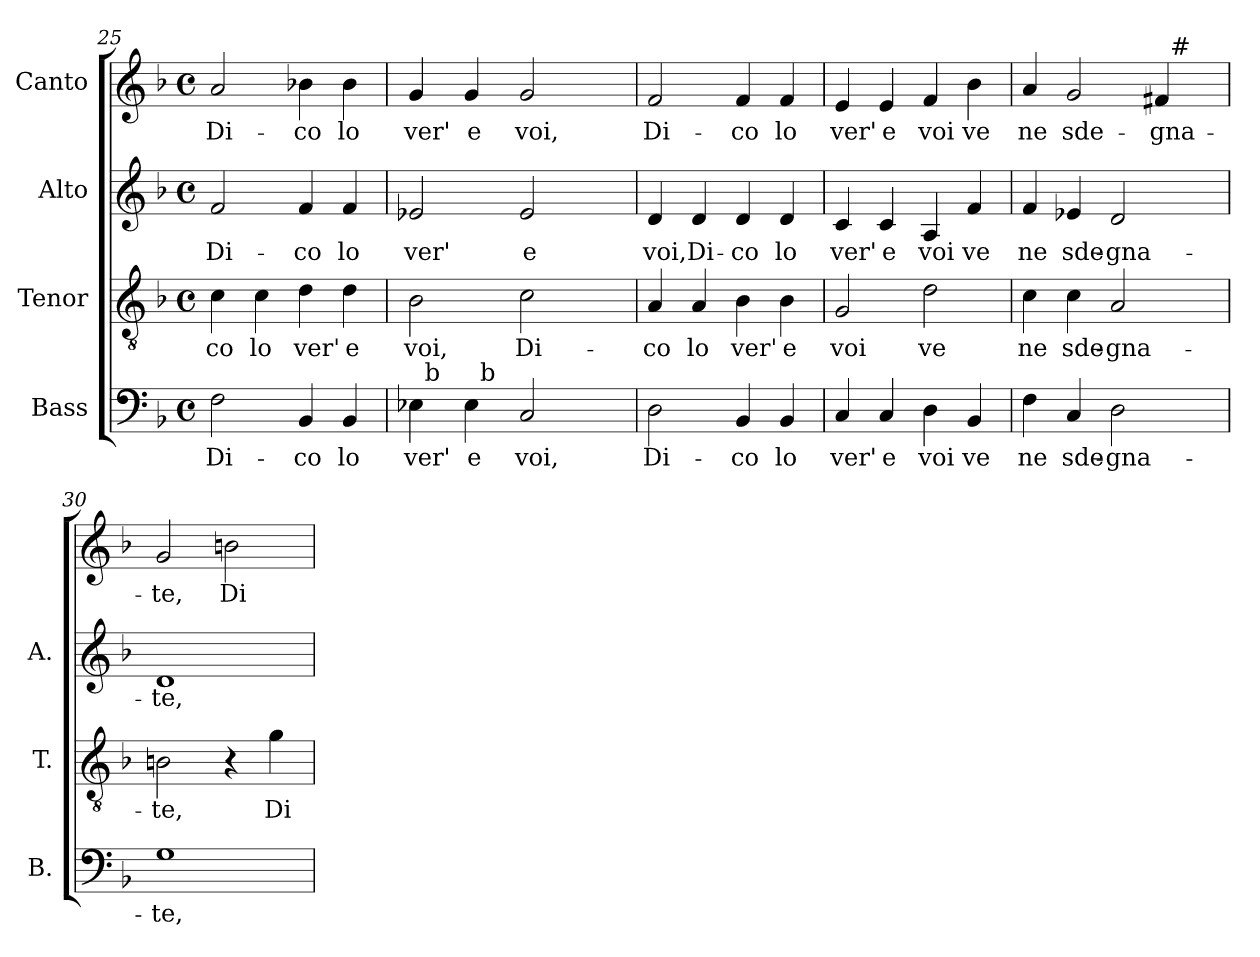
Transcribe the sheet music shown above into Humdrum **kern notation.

**kern	**text	**kern	**text	**kern	**text	**kern	**text
*part4	*part4	*part3	*part3	*part2	*part2	*part1	*part1
*staff4	*staff4	*staff3	*staff3	*staff2	*staff2	*staff1	*staff1
*I"Bass	*	*I"Tenor	*	*I"Alto	*	*I"Canto	*
*I'B.	*	*I'T.	*	*I'A.	*	*	*
*clefF4	*	*clefGv2	*	*clefG2	*	*clefG2	*
*	*	*ITrd7c12	*	*	*	*	*
*k[b-]	*	*k[b-]	*	*k[b-]	*	*k[b-]	*
*F:	*	*F:	*	*F:	*	*F:	*
*M4/4	*	*M4/4	*	*M4/4	*	*M4/4	*
*met(c)	*	*met(c)	*	*met(c)	*	*met(c)	*
=25	=25	=25	=25	=25	=25	=25	=25
!	!LO:LY:b:color=#000000	!	!	!	!	!	!
!	!	!	!LO:LY:b:color=#000000	!	!	!	!
!	!	!	!	!	!LO:LY:b:color=#000000	!	!
!	!	!	!	!	!	!	!LO:LY:b:color=#000000
2Fi\	Di-	4Ci\	-co	2fi/	Di-	2ai/	Di-
!	!	!	!LO:LY:b:color=#000000	!	!	!	!
.	.	4Ci\	lo	.	.	.	.
!	!LO:LY:b:color=#000000	!	!	!	!	!	!
!	!	!	!LO:LY:b:color=#000000	!	!	!	!
!	!	!	!	!	!LO:LY:b:color=#000000	!	!
!	!	!	!	!	!	!	!LO:LY:b:color=#000000
4BB-i/	-co	4Di\	ver'	4fi/	-co	4b-Xi\	-co
!	!LO:LY:b:color=#000000	!	!	!	!	!	!
!	!	!	!LO:LY:b:color=#000000	!	!	!	!
!	!	!	!	!	!LO:LY:b:color=#000000	!	!
!	!	!	!	!	!	!	!LO:LY:b:color=#000000
4BB-i/	lo	4Di\	e	4fi/	lo	4b-i\	lo
=26	=26	=26	=26	=26	=26	=26	=26
!	!LO:LY:b:color=#000000	!	!	!	!	!	!
!	!	!	!LO:LY:b:color=#000000	!	!	!	!
!	!	!	!	!	!LO:LY:b:color=#000000	!	!
!	!	!	!	!	!	!	!LO:LY:b:color=#000000
*^	*	*	*	*	*	*	*
*	*^	*	*	*	*	*	*	*
4E-i\	32ryy	4ryy	ver'	2BB-i\	voi,	2e-Xi/	ver'	4gi/	ver'
.	256ryy	.	.	.	.	.	.	.	.
!	!LO:TX:a:t=b	!	!	!	!	!	!	!	!
.	2ryy	.	.	.	.	.	.	.	.
!	!	!	!LO:LY:b:color=#000000	!	!	!	!	!	!
!	!	!	!	!	!	!	!	!	!LO:LY:b:color=#000000
4E-i\	.	32ryy	e	.	.	.	.	4gi/	e
.	.	256ryy	.	.	.	.	.	.	.
!	!	!LO:TX:a:t=b	!	!	!	!	!	!	!
.	.	2ryy	.	.	.	.	.	.	.
!	!	!	!LO:LY:b:color=#000000	!	!	!	!	!	!
!	!	!	!	!	!LO:LY:b:color=#000000	!	!	!	!
!	!	!	!	!	!	!	!LO:LY:b:color=#000000	!	!
!	!	!	!	!	!	!	!	!	!LO:LY:b:color=#000000
2Ci/	.	.	voi,	2Ci\	Di-	2e-i/	e	2gi/	voi,
.	4ryy	.	.	.	.	.	.	.	.
.	8ryy	8ryy	.	.	.	.	.	.	.
.	16ryy	16ryy	.	.	.	.	.	.	.
.	64..ryy	64..ryy	.	.	.	.	.	.	.
*v	*v	*v	*	*	*	*	*	*	*
=27	=27	=27	=27	=27	=27	=27	=27
*^	*	*	*	*	*	*	*
*	*^	*	*	*	*	*	*	*
!	!	!	!LO:LY:b:color=#000000	!	!	!	!	!	!
*v	*v	*v	*	*	*	*	*	*	*
*^	*	*	*	*	*	*	*
*	*^	*	*	*	*	*	*	*
!	!	!	!	!	!LO:LY:b:color=#000000	!	!	!	!
*v	*v	*v	*	*	*	*	*	*	*
*^	*	*	*	*	*	*	*
*	*^	*	*	*	*	*	*	*
!	!	!	!	!	!	!	!LO:LY:b:color=#000000	!	!
*v	*v	*v	*	*	*	*	*	*	*
*^	*	*	*	*	*	*	*
*	*^	*	*	*	*	*	*	*
!	!	!	!	!	!	!	!	!	!LO:LY:b:color=#000000
*v	*v	*v	*	*	*	*	*	*	*
2Di\	Di-	4AAi/	-co	4di/	voi,	2fi/	Di-
!	!	!	!LO:LY:b:color=#000000	!	!	!	!
!	!	!	!	!	!LO:LY:b:color=#000000	!	!
.	.	4AAi/	lo	4di/	Di-	.	.
!	!LO:LY:b:color=#000000	!	!	!	!	!	!
!	!	!	!LO:LY:b:color=#000000	!	!	!	!
!	!	!	!	!	!LO:LY:b:color=#000000	!	!
!	!	!	!	!	!	!	!LO:LY:b:color=#000000
4BB-i/	-co	4BB-i\	ver'	4di/	-co	4fi/	-co
!	!LO:LY:b:color=#000000	!	!	!	!	!	!
!	!	!	!LO:LY:b:color=#000000	!	!	!	!
!	!	!	!	!	!LO:LY:b:color=#000000	!	!
!	!	!	!	!	!	!	!LO:LY:b:color=#000000
4BB-i/	lo	4BB-i\	e	4di/	lo	4fi/	lo
!!LO:PB:g=z
=28	=28	=28	=28	=28	=28	=28	=28
!	!LO:LY:b:color=#000000	!	!	!	!	!	!
!	!	!	!LO:LY:b:color=#000000	!	!	!	!
!	!	!	!	!	!LO:LY:b:color=#000000	!	!
!	!	!	!	!	!	!	!LO:LY:b:color=#000000
4Ci/	ver'	2GGi/	voi	4ci/	ver'	4ei/	ver'
!	!LO:LY:b:color=#000000	!	!	!	!	!	!
!	!	!	!	!	!LO:LY:b:color=#000000	!	!
!	!	!	!	!	!	!	!LO:LY:b:color=#000000
4Ci/	e	.	.	4ci/	e	4ei/	e
!	!LO:LY:b:color=#000000	!	!	!	!	!	!
!	!	!	!LO:LY:b:color=#000000	!	!	!	!
!	!	!	!	!	!LO:LY:b:color=#000000	!	!
!	!	!	!	!	!	!	!LO:LY:b:color=#000000
4Di\	voi	2Di\	ve	4Ai/	voi	4fi/	voi
!	!LO:LY:b:color=#000000	!	!	!	!	!	!
!	!	!	!	!	!LO:LY:b:color=#000000	!	!
!	!	!	!	!	!	!	!LO:LY:b:color=#000000
4BB-i/	ve	.	.	4fi/	ve	4b-i\	ve
=29	=29	=29	=29	=29	=29	=29	=29
!	!LO:LY:b:color=#000000	!	!	!	!	!	!
!	!	!	!LO:LY:b:color=#000000	!	!	!	!
!	!	!	!	!	!LO:LY:b:color=#000000	!	!
!	!	!	!	!	!	!	!LO:LY:b:color=#000000
*	*	*	*	*	*	*^	*
4Fi\	ne	4Ci\	ne	4fi/	ne	4ai/	2ryy	ne
!	!LO:LY:b:color=#000000	!	!	!	!	!	!	!
!	!	!	!LO:LY:b:color=#000000	!	!	!	!	!
!	!	!	!	!	!LO:LY:b:color=#000000	!	!	!
!	!	!	!	!	!	!	!	!LO:LY:b:color=#000000
4Ci/	sde-	4Ci\	sde-	4e-Xi/	sde-	2gi/	.	sde-
!	!LO:LY:b:color=#000000	!	!	!	!	!	!	!
!	!	!	!LO:LY:b:color=#000000	!	!	!	!	!
!	!	!	!	!	!LO:LY:b:color=#000000	!	!	!
2Di\	-gna-	2AAi/	-gna-	2di/	-gna-	.	4ryy	.
!	!	!	!	!	!	!	!	!LO:LY:b:color=#000000
.	.	.	.	.	.	4f#i/	32ryy	-gna-
.	.	.	.	.	.	.	256ryy	.
!	!	!	!	!	!	!	!LO:TX:a:t=#	!
.	.	.	.	.	.	.	8ryy	.
.	.	.	.	.	.	.	16ryy	.
.	.	.	.	.	.	.	64..ryy	.
*	*	*	*	*	*	*v	*v	*
=30	=30	=30	=30	=30	=30	=30	=30
*	*	*	*	*	*	*^	*
!	!LO:LY:b:color=#000000	!	!	!	!	!	!	!
*	*	*	*	*	*	*v	*v	*
*	*	*	*	*	*	*^	*
!	!	!	!LO:LY:b:color=#000000	!	!	!	!	!
*	*	*	*	*	*	*v	*v	*
*	*	*	*	*	*	*^	*
!	!	!	!	!	!LO:LY:b:color=#000000	!	!	!
*	*	*	*	*	*	*v	*v	*
*	*	*	*	*	*	*^	*
!	!	!	!	!	!	!	!	!LO:LY:b:color=#000000
*	*	*	*	*	*	*v	*v	*
1Gi	-te,	2BBni\	-te,	1di	-te,	2gi/	-te,
!	!	!	!	!	!	!	!LO:LY:b:color=#000000
.	.	4r	.	.	.	2bni\	Di-
!	!	!	!LO:LY:b:color=#000000	!	!	!	!
.	.	4Gi\	Di-	.	.	.	.
=	=	=	=	=	=	=	=
*-	*-	*-	*-	*-	*-	*-	*-
